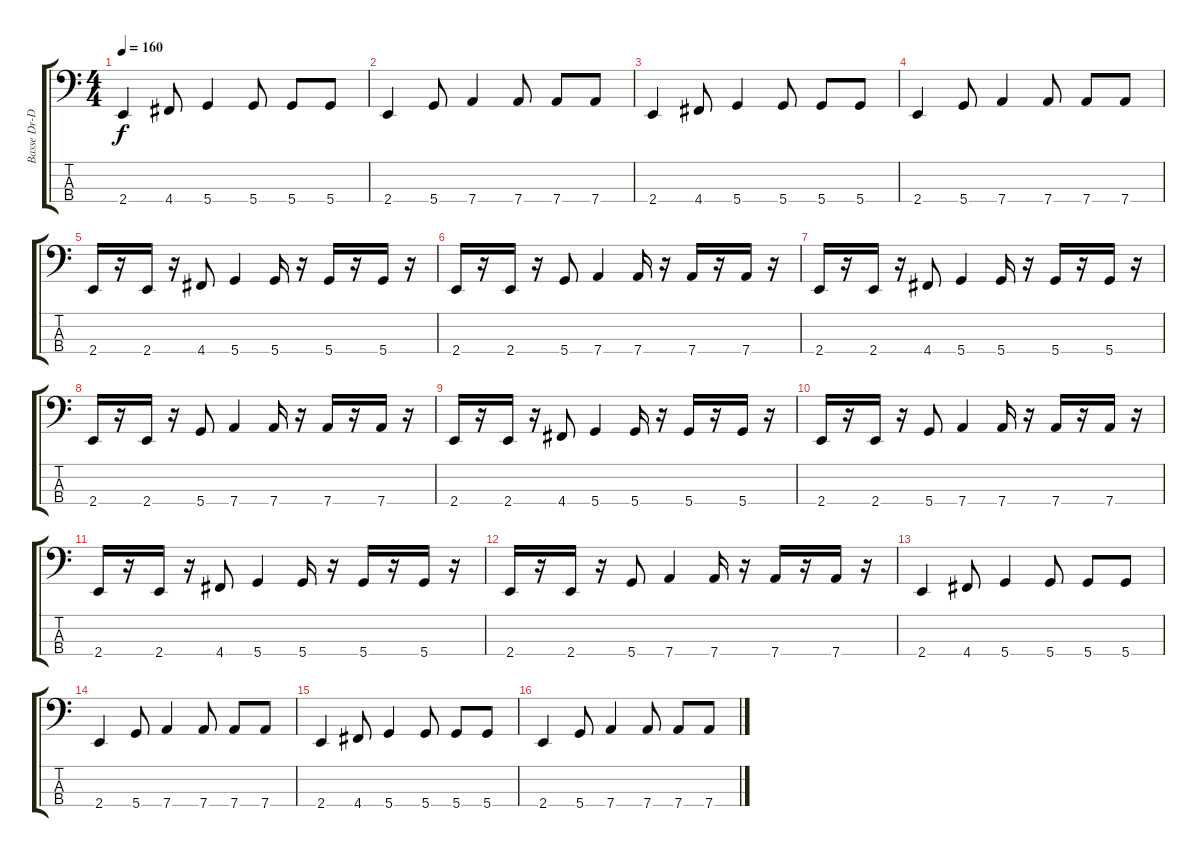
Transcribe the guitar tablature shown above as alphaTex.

\track ("Basse Dr-D" "Basse Dr-D") {instrument electricbasspick}
\staff {score tabs}
\tuning (G2 D2 A1 D1) {hide}
\ts (4 4)
\tempo 160
\clef f4
\ks c
2.4.4{dy f} 4.4.8 5.4.4 5.4.8 5.4.8 5.4.8 |
2.4.4 5.4.8 7.4.4 7.4.8 7.4.8 7.4.8 |
2.4.4 4.4.8 5.4.4 5.4.8 5.4.8 5.4.8 |
2.4.4 5.4.8 7.4.4 7.4.8 7.4.8 7.4.8 |
2.4.16 r.16 2.4.16 r.16 4.4.8 5.4.4 5.4.16 r.16 5.4.16 r.16 5.4.16 r.16 |
2.4.16 r.16 2.4.16 r.16 5.4.8 7.4.4 7.4.16 r.16 7.4.16 r.16 7.4.16 r.16 |
2.4.16 r.16 2.4.16 r.16 4.4.8 5.4.4 5.4.16 r.16 5.4.16 r.16 5.4.16 r.16 |
2.4.16 r.16 2.4.16 r.16 5.4.8 7.4.4 7.4.16 r.16 7.4.16 r.16 7.4.16 r.16 |
2.4.16 r.16 2.4.16 r.16 4.4.8 5.4.4 5.4.16 r.16 5.4.16 r.16 5.4.16 r.16 |
2.4.16 r.16 2.4.16 r.16 5.4.8 7.4.4 7.4.16 r.16 7.4.16 r.16 7.4.16 r.16 |
2.4.16 r.16 2.4.16 r.16 4.4.8 5.4.4 5.4.16 r.16 5.4.16 r.16 5.4.16 r.16 |
2.4.16 r.16 2.4.16 r.16 5.4.8 7.4.4 7.4.16 r.16 7.4.16 r.16 7.4.16 r.16 |
2.4.4 4.4.8 5.4.4 5.4.8 5.4.8 5.4.8 |
2.4.4 5.4.8 7.4.4 7.4.8 7.4.8 7.4.8 |
2.4.4 4.4.8 5.4.4 5.4.8 5.4.8 5.4.8 |
2.4.4 5.4.8 7.4.4 7.4.8 7.4.8 7.4.8
